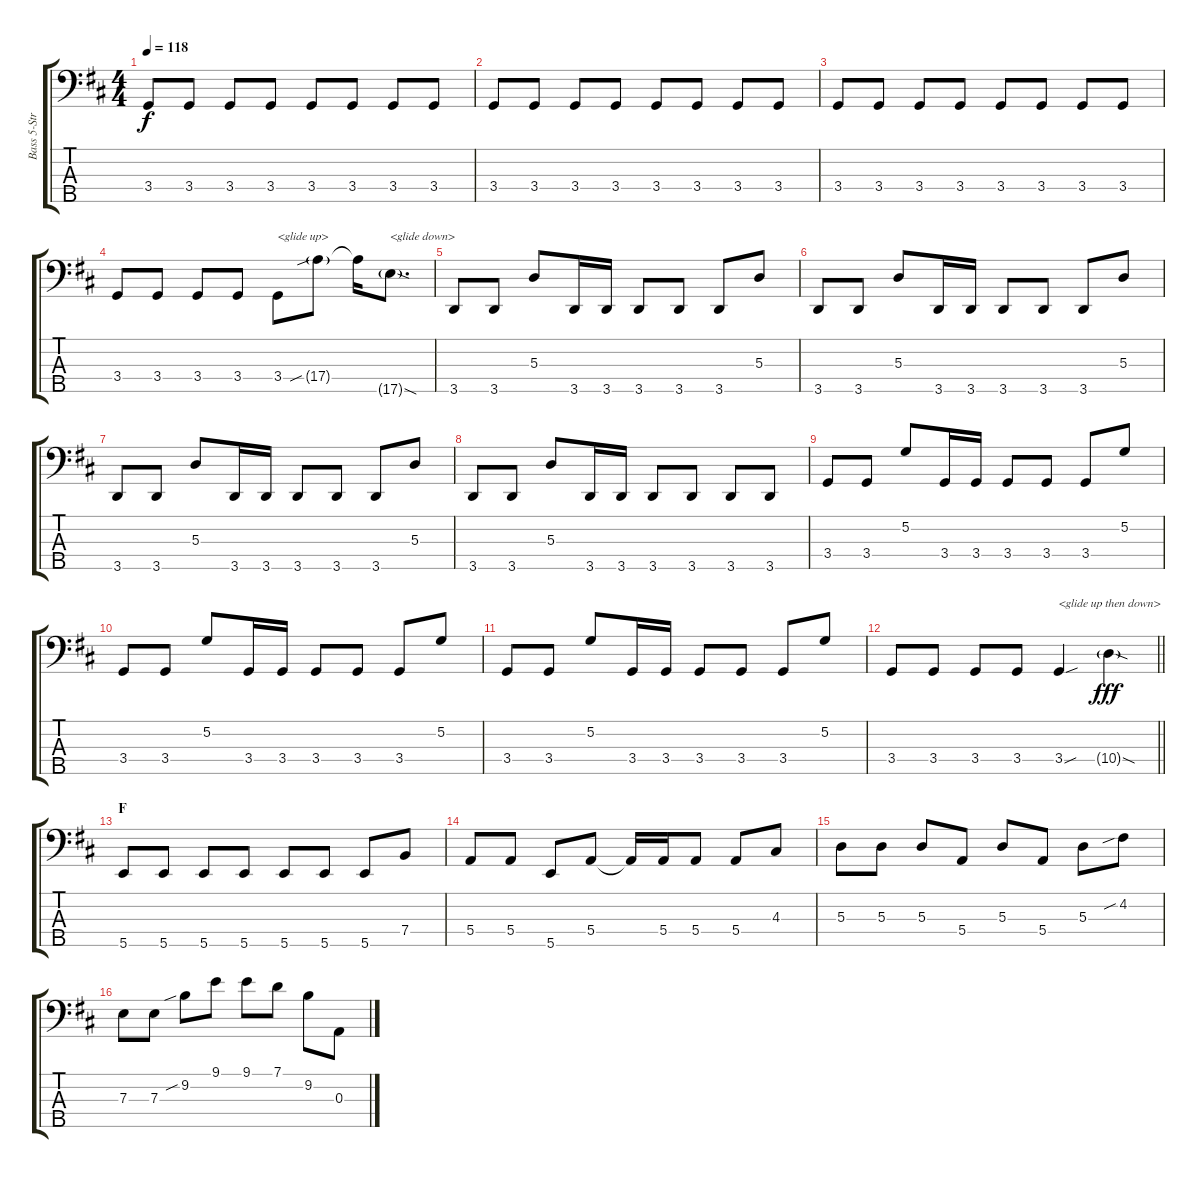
\track ("Bass 5-Strings" "Bass 5-Str") {instrument electricbassfinger}
\staff {score tabs}
\tuning (G2 D2 A1 E1 B0) {hide}
\ts (4 4)
\tempo 118
\clef f4
\ks d
3.4.8{dy f} 3.4.8 3.4.8 3.4.8 3.4.8 3.4.8 3.4.8 3.4.8 |
3.4.8 3.4.8 3.4.8 3.4.8 3.4.8 3.4.8 3.4.8 3.4.8 |
3.4.8 3.4.8 3.4.8 3.4.8 3.4.8 3.4.8 3.4.8 3.4.8 |
3.4.8 3.4.8 3.4.8 3.4.8 3.4.8{txt "<glide up>"} 17.4{sib g}.8 17.4{t}.16 17.5{sod g}.8{d txt "<glide down>"} |
3.5.8 3.5.8 5.3.8 3.5.16 3.5.16 3.5.8 3.5.8 3.5.8 5.3.8 |
3.5.8 3.5.8 5.3.8 3.5.16 3.5.16 3.5.8 3.5.8 3.5.8 5.3.8 |
3.5.8 3.5.8 5.3.8 3.5.16 3.5.16 3.5.8 3.5.8 3.5.8 5.3.8 |
3.5.8 3.5.8 5.3.8 3.5.16 3.5.16 3.5.8 3.5.8 3.5.8 3.5.8 |
3.4.8 3.4.8 5.2.8 3.4.16 3.4.16 3.4.8 3.4.8 3.4.8 5.2.8 |
3.4.8 3.4.8 5.2.8 3.4.16 3.4.16 3.4.8 3.4.8 3.4.8 5.2.8 |
3.4.8 3.4.8 5.2.8 3.4.16 3.4.16 3.4.8 3.4.8 3.4.8 5.2.8 |
\barLineRight lightlight
3.4.8 3.4.8 3.4.8 3.4.8 3.4{sou}.4{txt "<glide up then down>"} 10.4{sod g}.4{dy fff} |
\section ("" "F")
5.5.8 5.5.8 5.5.8 5.5.8 5.5.8 5.5.8 5.5.8 7.4.8 |
5.4.8 5.4.8 5.5.8 5.4.8 5.4{t}.16 5.4.16 5.4.8 5.4.8 4.3.8 |
5.3.8 5.3.8 5.3.8 5.4.8 5.3.8 5.4.8 5.3.8 4.2{sib}.8 |
7.3.8 7.3.8 9.2{sib}.8 9.1.8 9.1.8 7.1.8 9.2.8 0.3.8
